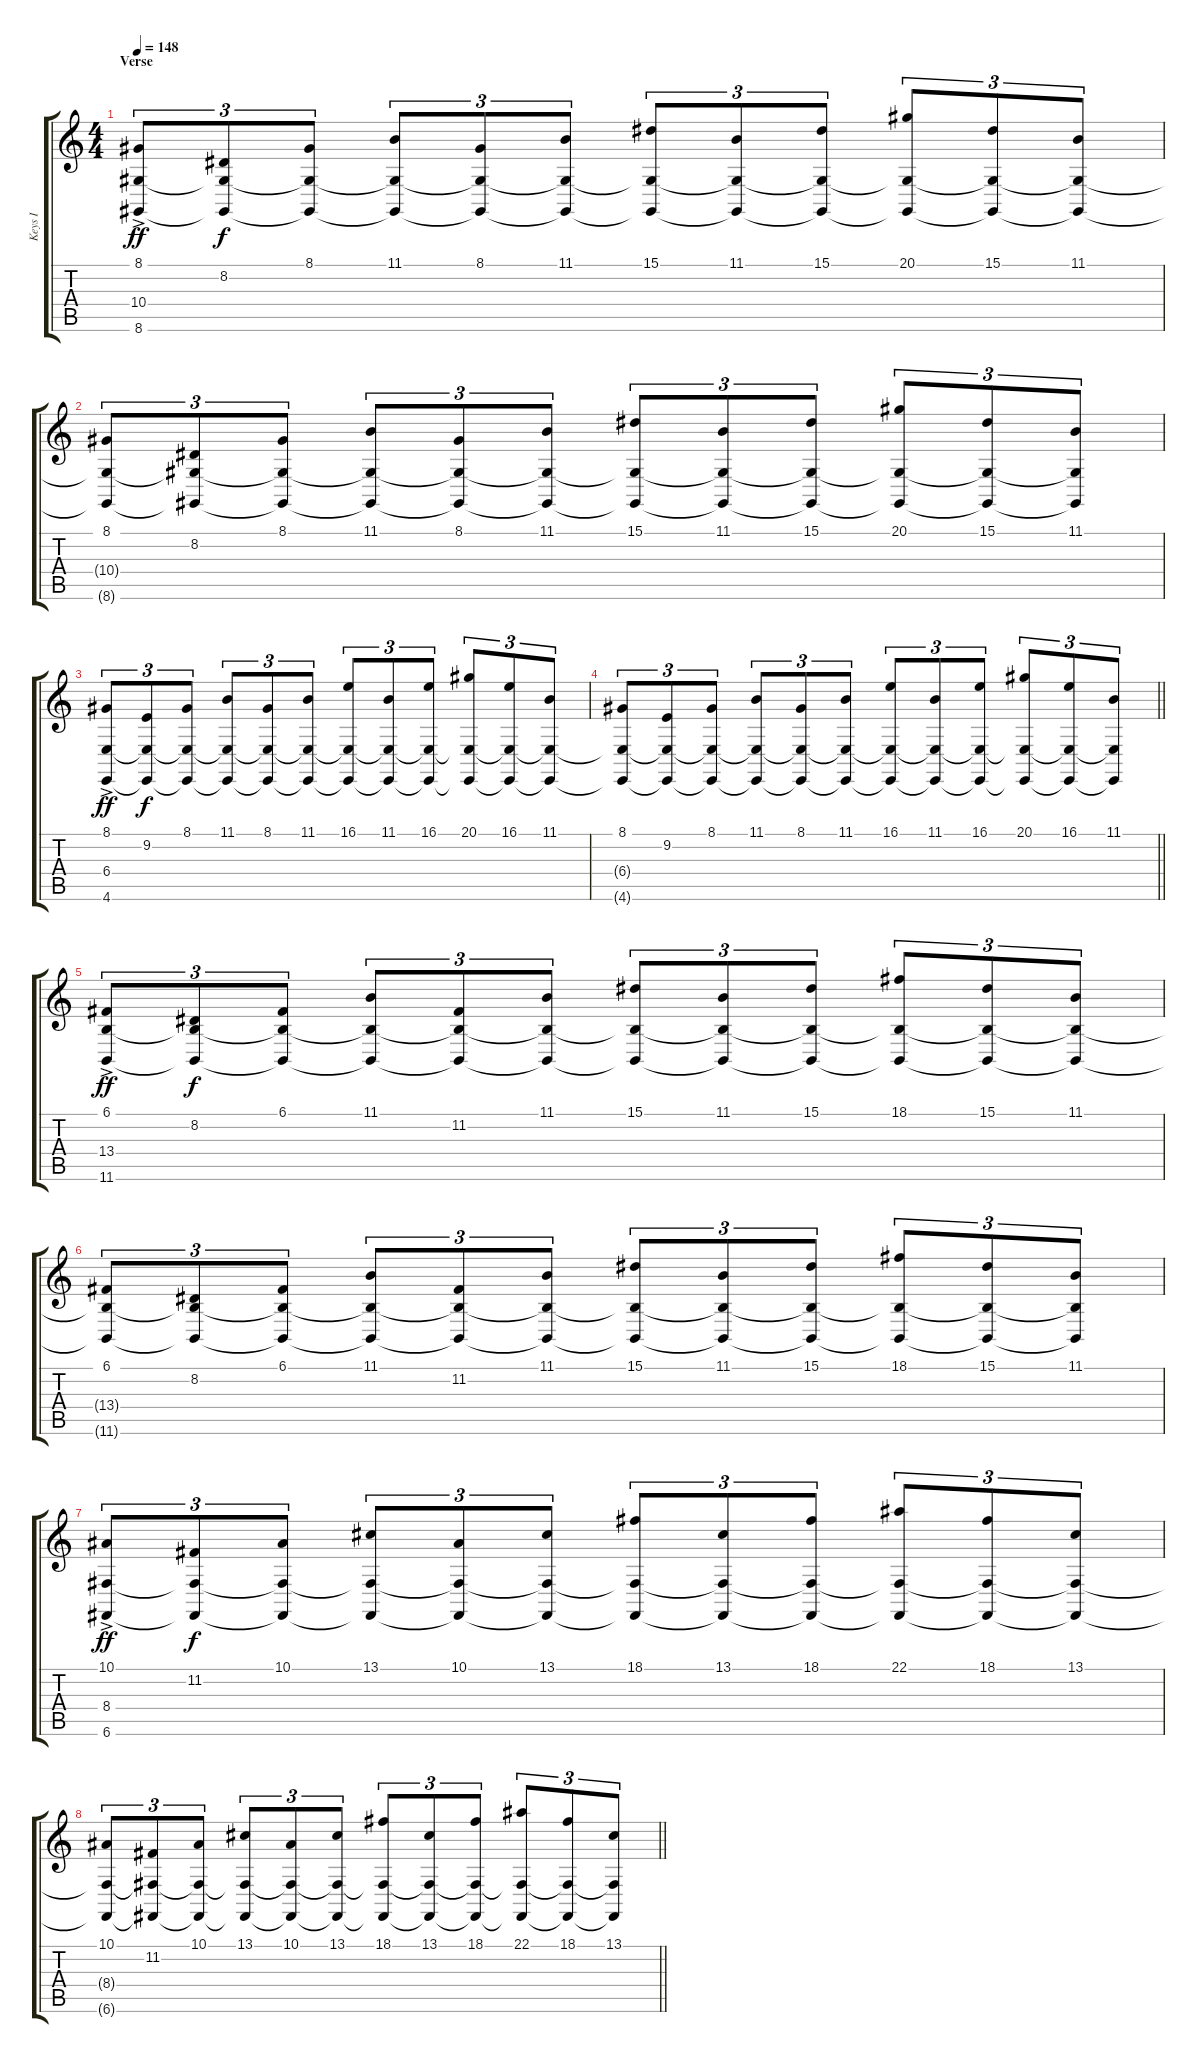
\track ("Keys I" "Keys I") {instrument stringensemble1}
\staff {score tabs}
\tuning (C4 G3 Eb3 Bb2 F2 C2) {hide}
\ts (4 4)
\section ("" "Verse")
\tempo 148
\clef g2
\ks c
(8.1 10.4{ac} 8.6{ac}).8{tu (3 2) dy ff} (8.2 10.4{t} 8.6{t}).8{tu (3 2) dy f} (8.1 10.4{t} 8.6{t}).8{tu (3 2)} (11.1 10.4{t} 8.6{t}).8{tu (3 2)} (8.1 10.4{t} 8.6{t}).8{tu (3 2)} (11.1 10.4{t} 8.6{t}).8{tu (3 2)} (15.1 10.4{t} 8.6{t}).8{tu (3 2)} (11.1 10.4{t} 8.6{t}).8{tu (3 2)} (15.1 10.4{t} 8.6{t}).8{tu (3 2)} (20.1 10.4{t} 8.6{t}).8{tu (3 2)} (15.1 10.4{t} 8.6{t}).8{tu (3 2)} (11.1 10.4{t} 8.6{t}).8{tu (3 2)} |
(8.1 10.4{t} 8.6{t}).8{tu (3 2)} (8.2 10.4{t} 8.6{t}).8{tu (3 2)} (8.1 10.4{t} 8.6{t}).8{tu (3 2)} (11.1 10.4{t} 8.6{t}).8{tu (3 2)} (8.1 10.4{t} 8.6{t}).8{tu (3 2)} (11.1 10.4{t} 8.6{t}).8{tu (3 2)} (15.1 10.4{t} 8.6{t}).8{tu (3 2)} (11.1 10.4{t} 8.6{t}).8{tu (3 2)} (15.1 10.4{t} 8.6{t}).8{tu (3 2)} (20.1 10.4{t} 8.6{t}).8{tu (3 2)} (15.1 10.4{t} 8.6{t}).8{tu (3 2)} (11.1 10.4{t} 8.6{t}).8{tu (3 2)} |
(8.1 6.4{ac} 4.6{ac}).8{tu (3 2) dy ff} (9.2 6.4{t} 4.6{t}).8{tu (3 2) dy f} (8.1 6.4{t} 4.6{t}).8{tu (3 2)} (11.1 6.4{t} 4.6{t}).8{tu (3 2)} (8.1 6.4{t} 4.6{t}).8{tu (3 2)} (11.1 6.4{t} 4.6{t}).8{tu (3 2)} (16.1 6.4{t} 4.6{t}).8{tu (3 2)} (11.1 6.4{t} 4.6{t}).8{tu (3 2)} (16.1 6.4{t} 4.6{t}).8{tu (3 2)} (20.1 6.4{t} 4.6{t}).8{tu (3 2)} (16.1 6.4{t} 4.6{t}).8{tu (3 2)} (11.1 6.4{t} 4.6{t}).8{tu (3 2)} |
\barLineRight lightlight
(8.1 6.4{t} 4.6{t}).8{tu (3 2)} (9.2 6.4{t} 4.6{t}).8{tu (3 2)} (8.1 6.4{t} 4.6{t}).8{tu (3 2)} (11.1 6.4{t} 4.6{t}).8{tu (3 2)} (8.1 6.4{t} 4.6{t}).8{tu (3 2)} (11.1 6.4{t} 4.6{t}).8{tu (3 2)} (16.1 6.4{t} 4.6{t}).8{tu (3 2)} (11.1 6.4{t} 4.6{t}).8{tu (3 2)} (16.1 6.4{t} 4.6{t}).8{tu (3 2)} (20.1 6.4{t} 4.6{t}).8{tu (3 2)} (16.1 6.4{t} 4.6{t}).8{tu (3 2)} (11.1 6.4{t} 4.6{t}).8{tu (3 2)} |
\section ("" "")
(6.1 13.4{ac} 11.6{ac}).8{tu (3 2) dy ff} (8.2 13.4{t} 11.6{t}).8{tu (3 2) dy f} (6.1 13.4{t} 11.6{t}).8{tu (3 2)} (11.1 13.4{t} 11.6{t}).8{tu (3 2)} (11.2 13.4{t} 11.6{t}).8{tu (3 2)} (11.1 13.4{t} 11.6{t}).8{tu (3 2)} (15.1 13.4{t} 11.6{t}).8{tu (3 2)} (11.1 13.4{t} 11.6{t}).8{tu (3 2)} (15.1 13.4{t} 11.6{t}).8{tu (3 2)} (18.1 13.4{t} 11.6{t}).8{tu (3 2)} (15.1 13.4{t} 11.6{t}).8{tu (3 2)} (11.1 13.4{t} 11.6{t}).8{tu (3 2)} |
(6.1 13.4{t} 11.6{t}).8{tu (3 2)} (8.2 13.4{t} 11.6{t}).8{tu (3 2)} (6.1 13.4{t} 11.6{t}).8{tu (3 2)} (11.1 13.4{t} 11.6{t}).8{tu (3 2)} (11.2 13.4{t} 11.6{t}).8{tu (3 2)} (11.1 13.4{t} 11.6{t}).8{tu (3 2)} (15.1 13.4{t} 11.6{t}).8{tu (3 2)} (11.1 13.4{t} 11.6{t}).8{tu (3 2)} (15.1 13.4{t} 11.6{t}).8{tu (3 2)} (18.1 13.4{t} 11.6{t}).8{tu (3 2)} (15.1 13.4{t} 11.6{t}).8{tu (3 2)} (11.1 13.4{t} 11.6{t}).8{tu (3 2)} |
(10.1 8.4{ac} 6.6{ac}).8{tu (3 2) dy ff} (11.2 8.4{t} 6.6{t}).8{tu (3 2) dy f} (10.1 8.4{t} 6.6{t}).8{tu (3 2)} (13.1 8.4{t} 6.6{t}).8{tu (3 2)} (10.1 8.4{t} 6.6{t}).8{tu (3 2)} (13.1 8.4{t} 6.6{t}).8{tu (3 2)} (18.1 8.4{t} 6.6{t}).8{tu (3 2)} (13.1 8.4{t} 6.6{t}).8{tu (3 2)} (18.1 8.4{t} 6.6{t}).8{tu (3 2)} (22.1 8.4{t} 6.6{t}).8{tu (3 2)} (18.1 8.4{t} 6.6{t}).8{tu (3 2)} (13.1 8.4{t} 6.6{t}).8{tu (3 2)} |
\barLineRight lightlight
(10.1 8.4{t} 6.6{t}).8{tu (3 2)} (11.2 8.4{t} 6.6{t}).8{tu (3 2)} (10.1 8.4{t} 6.6{t}).8{tu (3 2)} (13.1 8.4{t} 6.6{t}).8{tu (3 2)} (10.1 8.4{t} 6.6{t}).8{tu (3 2)} (13.1 8.4{t} 6.6{t}).8{tu (3 2)} (18.1 8.4{t} 6.6{t}).8{tu (3 2)} (13.1 8.4{t} 6.6{t}).8{tu (3 2)} (18.1 8.4{t} 6.6{t}).8{tu (3 2)} (22.1 8.4{t} 6.6{t}).8{tu (3 2)} (18.1 8.4{t} 6.6{t}).8{tu (3 2)} (13.1 8.4{t} 6.6{t}).8{tu (3 2)}
